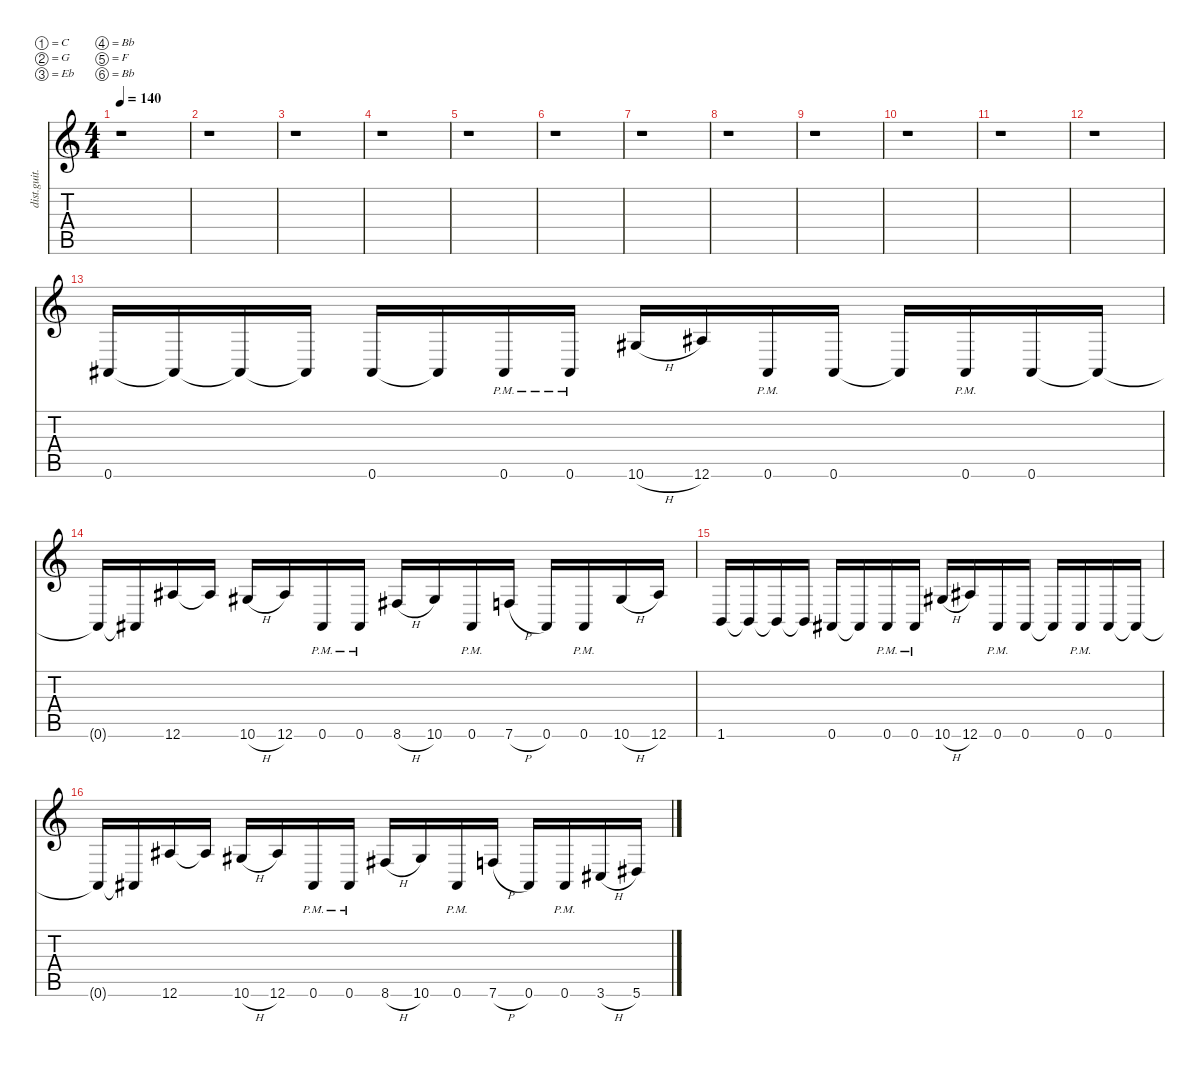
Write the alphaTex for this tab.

\defaultSystemsLayout 4
\hideDynamics
\bracketExtendMode nobrackets
\otherSystemsTrackNameOrientation horizontal
\track ("riff" "dist.guit.") {instrument distortionguitar}
\staff {score tabs}
\tuning (C4 G3 Eb3 Bb2 F2 Bb1)
\ts (4 4)
\tempo 140
\clef g2
\ks c
r.1{dy mf beam Down} |
r.1{beam Down} |
r.1{beam Down} |
r.1{beam Down} |
r.1{beam Down} |
r.1{beam Down} |
r.1{beam Down} |
r.1{beam Down} |
r.1{beam Down} |
r.1{beam Down} |
r.1{beam Down} |
r.1{beam Down} |
0.6{acc #}.16{beam Up} 0.6{t acc #}.16{beam Up} 0.6{t acc #}.16{beam Up} 0.6{t acc #}.16{beam Up} 0.6{acc #}.16{beam Up} 0.6{t acc #}.16{beam Up} 0.6{pm acc #}.16{beam Up} 0.6{pm acc #}.16{beam Up} 10.6{h acc #}.16{beam Up} 12.6{acc #}.16{beam Up} 0.6{pm acc #}.16{beam Up} 0.6{acc #}.16{beam Up} 0.6{t acc #}.16{beam Up} 0.6{pm acc #}.16{beam Up} 0.6{acc #}.16{beam Up} 0.6{t acc #}.16{beam Up} |
0.6{t acc #}.16{beam Up} 0.6{t acc #}.16{beam Up} 12.6{acc #}.16{beam Up} 12.6{t acc #}.16{beam Up} 10.6{h acc #}.16{beam Up} 12.6{acc #}.16{beam Up} 0.6{pm acc #}.16{beam Up} 0.6{pm acc #}.16{beam Up} 8.6{h acc #}.16{beam Up} 10.6{acc #}.16{beam Up} 0.6{pm acc #}.16{beam Up} 7.6{h}.16{beam Up} 0.6{acc #}.16{beam Up} 0.6{pm acc #}.16{beam Up} 10.6{h acc #}.16{beam Up} 12.6{acc #}.16{beam Up} |
1.6.16{beam Up} 1.6{t}.16{beam Up} 1.6{t}.16{beam Up} 1.6{t}.16{beam Up} 0.6{acc #}.16{beam Up} 0.6{t acc #}.16{beam Up} 0.6{pm acc #}.16{beam Up} 0.6{pm acc #}.16{beam Up} 10.6{h acc #}.16{beam Up} 12.6{acc #}.16{beam Up} 0.6{pm acc #}.16{beam Up} 0.6{acc #}.16{beam Up} 0.6{t acc #}.16{beam Up} 0.6{pm acc #}.16{beam Up} 0.6{acc #}.16{beam Up} 0.6{t acc #}.16{beam Up} |
0.6{t acc #}.16{beam Up} 0.6{t acc #}.16{beam Up} 12.6{acc #}.16{beam Up} 12.6{t acc #}.16{beam Up} 10.6{h acc #}.16{beam Up} 12.6{acc #}.16{beam Up} 0.6{pm acc #}.16{beam Up} 0.6{pm acc #}.16{beam Up} 8.6{h acc #}.16{beam Up} 10.6{acc #}.16{beam Up} 0.6{pm acc #}.16{beam Up} 7.6{h}.16{beam Up} 0.6{acc #}.16{beam Up} 0.6{pm acc #}.16{beam Up} 3.6{h acc #}.16{beam Up} 5.6{acc #}.16{beam Up}
